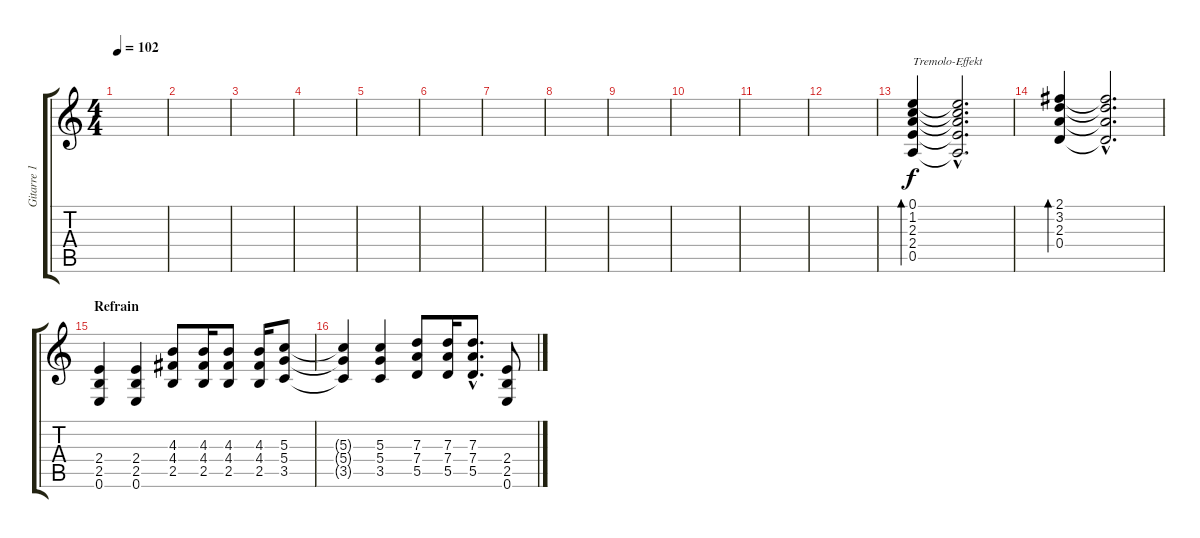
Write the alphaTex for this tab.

\track ("Gitarre 1" "Gitarre 1") {instrument electricguitarclean}
\staff {score tabs}
\tuning (E4 B3 G3 D3 A2 E2) {hide}
\ts (4 4)
\tempo 102
\clef g2
\ks c
|
|
|
|
|
|
|
|
|
|
|
|
(0.1 1.2 2.3 2.4 0.5).4{bd 480 txt "Tremolo-Effekt" volume 10 instrument electricguitarclean} (0.1{hac t} 1.2{hac t} 2.3{hac t} 2.4{hac t} 0.5{hac t}).2{d} |
(2.1 3.2 2.3 0.4).4{bd 480} (2.1{hac t} 3.2{hac t} 2.3{hac t} 0.4{hac t}).2{d} |
\section ("" "Refrain")
(2.4 2.5 0.6).4{volume 16 instrument distortionguitar} (2.4 2.5 0.6).4 (4.3 4.4 2.5).8 (4.3 4.4 2.5).16 (4.3 4.4 2.5).8 (4.3 4.4 2.5).16 (5.3 5.4 3.5).8 |
(5.3{t} 5.4{t} 3.5{t}).4 (5.3 5.4 3.5).4 (7.3 7.4 5.5).8 (7.3 7.4 5.5).16 (7.3{hac} 7.4{hac} 5.5{hac}).8{d} (2.4 2.5 0.6).8
